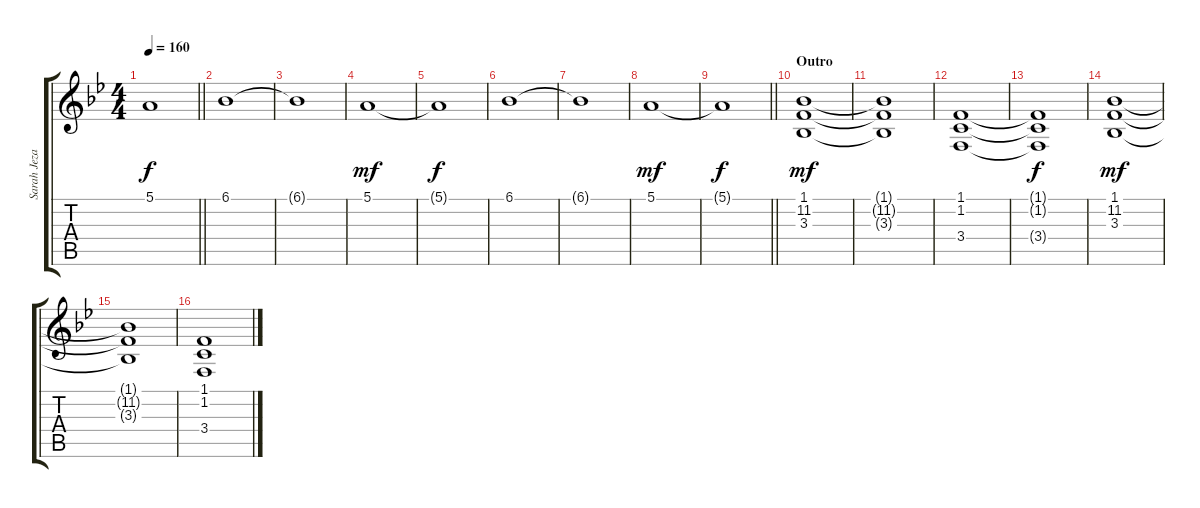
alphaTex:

\track ("Sarah Jezabel" "Sarah Jeza") {instrument choiraahs}
\staff {score tabs}
\tuning (E4 B3 G3 D3 A2 E2) {hide}
\ts (4 4)
\tempo 160
\clef g2
\barLineRight lightlight
\ks bb
5.1{t}.1{dy f} |
6.1.1 |
6.1{t}.1 |
5.1.1{dy mf} |
5.1{t}.1{dy f} |
6.1.1 |
6.1{t}.1 |
5.1.1{dy mf} |
\barLineRight lightlight
5.1{t}.1{dy f} |
\section ("" "Outro")
(1.1 11.2 3.3).1{dy mf} |
(1.1{t} 11.2{t} 3.3{t}).1 |
(1.1 1.2 3.4).1 |
(1.1{t} 1.2{t} 3.4{t}).1{dy f} |
(1.1 11.2 3.3).1{dy mf} |
(1.1{t} 11.2{t} 3.3{t}).1 |
(1.1 1.2 3.4).1
